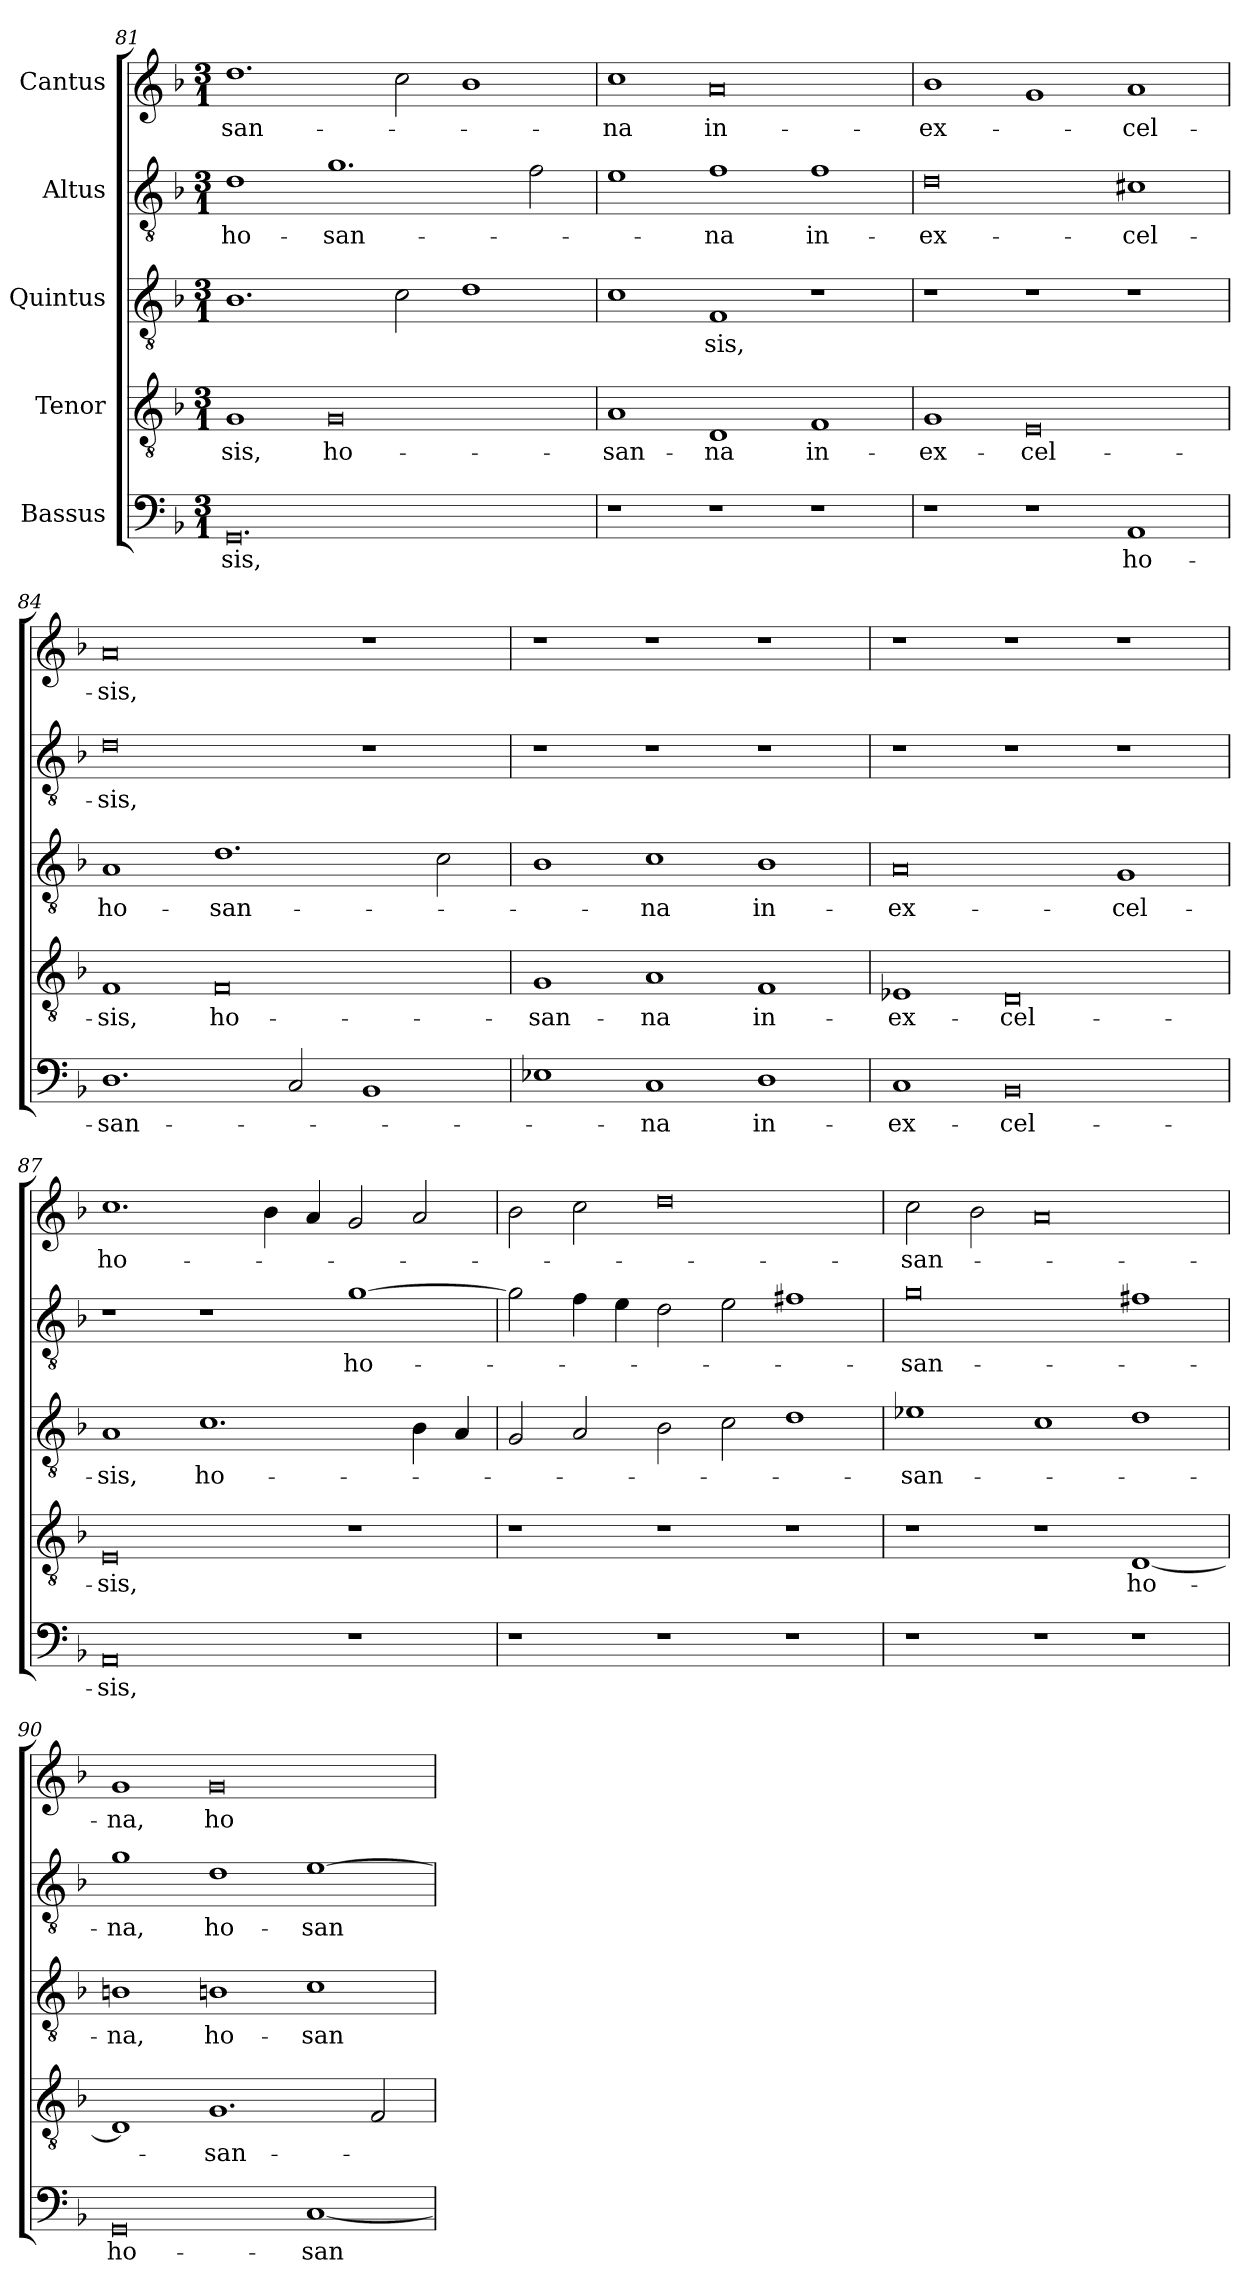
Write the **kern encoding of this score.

**kern	**text	**kern	**text	**kern	**text	**kern	**text	**kern	**text
*part5	*part5	*part4	*part4	*part3	*part3	*part2	*part2	*part1	*part1
*staff5	*staff5	*staff4	*staff4	*staff3	*staff3	*staff2	*staff2	*staff1	*staff1
*I"Bassus	*	*I"Tenor	*	*I"Quintus	*	*I"Altus	*	*I"Cantus	*
*clefF4	*	*clefGv2	*	*clefGv2	*	*clefGv2	*	*clefG2	*
*k[b-]	*	*k[b-]	*	*k[b-]	*	*k[b-]	*	*k[b-]	*
*M3/1	*	*M3/1	*	*M3/1	*	*M3/1	*	*M3/1	*
=81	=81	=81	=81	=81	=81	=81	=81	=81	=81
0.GG/	-sis,	1G/	-sis,	1.B-\	.	1d\	ho-	1.dd\	-san-
.	.	0G/	ho-	.	.	1.g\	-san-	.	.
.	.	.	.	2c\	.	.	.	2cc\	.
.	.	.	.	1d\	.	.	.	1b-\	.
.	.	.	.	.	.	2f\	.	.	.
=82	=82	=82	=82	=82	=82	=82	=82	=82	=82
1r	.	1A/	-san-	1c\	.	1e\	.	1cc\	-na
1r	.	1D/	-na	1F/	-sis,	1f\	-na	0a/	in-
1r	.	1F/	in-	1r	.	1f\	in-	.	.
=83	=83	=83	=83	=83	=83	=83	=83	=83	=83
1r	.	1G/	ex-	1r	.	0d\	ex-	1b-\	ex-
1r	.	0E/	-cel-	1r	.	.	.	1g/	.
1AA/	ho-	.	.	1r	.	1c#X\	-cel-	1a/	-cel-
=84	=84	=84	=84	=84	=84	=84	=84	=84	=84
1.D\	-san-	1F/	-sis,	1A/	ho-	0d\	-sis,	0a/	-sis,
.	.	0F/	ho-	1.d\	-san-	.	.	.	.
2C/	.	.	.	.	.	.	.	.	.
1BB-/	.	.	.	.	.	1r	.	1r	.
.	.	.	.	2c\	.	.	.	.	.
=85	=85	=85	=85	=85	=85	=85	=85	=85	=85
1E-X\	.	1G/	-san-	1B-\	.	1r	.	1r	.
1C/	-na	1A/	-na	1c\	-na	1r	.	1r	.
1D\	in-	1F/	in-	1B-\	in-	1r	.	1r	.
=86	=86	=86	=86	=86	=86	=86	=86	=86	=86
1C/	ex-	1E-X/	ex-	0A/	ex-	1r	.	1r	.
0BB-/	-cel-	0D/	-cel-	.	.	1r	.	1r	.
.	.	.	.	1G/	-cel-	1r	.	1r	.
=87	=87	=87	=87	=87	=87	=87	=87	=87	=87
0AA/	-sis,	0E/	-sis,	1A/	-sis,	1r	.	1.cc\	ho-
.	.	.	.	1.c\	ho-	1r	.	.	.
.	.	.	.	.	.	.	.	4b-\	.
.	.	.	.	.	.	.	.	4a/	.
1r	.	1r	.	.	.	[1g\	ho-	2g/	.
.	.	.	.	4B-\	.	.	.	2a/	.
.	.	.	.	4A/	.	.	.	.	.
=88	=88	=88	=88	=88	=88	=88	=88	=88	=88
1r	.	1r	.	2G/	.	2g\]	.	2b-\	.
.	.	.	.	2A/	.	4f\	.	2cc\	.
.	.	.	.	.	.	4e\	.	.	.
1r	.	1r	.	2B-\	.	2d\	.	0dd\	.
.	.	.	.	2c\	.	2e\	.	.	.
1r	.	1r	.	1d\	.	1f#X\	.	.	.
=89	=89	=89	=89	=89	=89	=89	=89	=89	=89
1r	.	1r	.	1e-X\	-san-	0g\	-san-	2cc\	-san-
.	.	.	.	.	.	.	.	2b-\	.
1r	.	1r	.	1c\	.	.	.	0a/	.
1r	.	[1D/	ho-	1d\	.	1f#X\	.	.	.
=90	=90	=90	=90	=90	=90	=90	=90	=90	=90
0GG/	ho-	1D/]	.	1Bn\	-na,	1g\	-na,	1g/	-na,
.	.	1.G/	-san-	1Bn\	ho-	1d\	ho-	0g/	ho-
[1C/	-san-	.	.	1c\	-san-	[1e\	-san-	.	.
.	.	2F/	.	.	.	.	.	.	.
=	=	=	=	=	=	=	=	=	=
*-	*-	*-	*-	*-	*-	*-	*-	*-	*-
